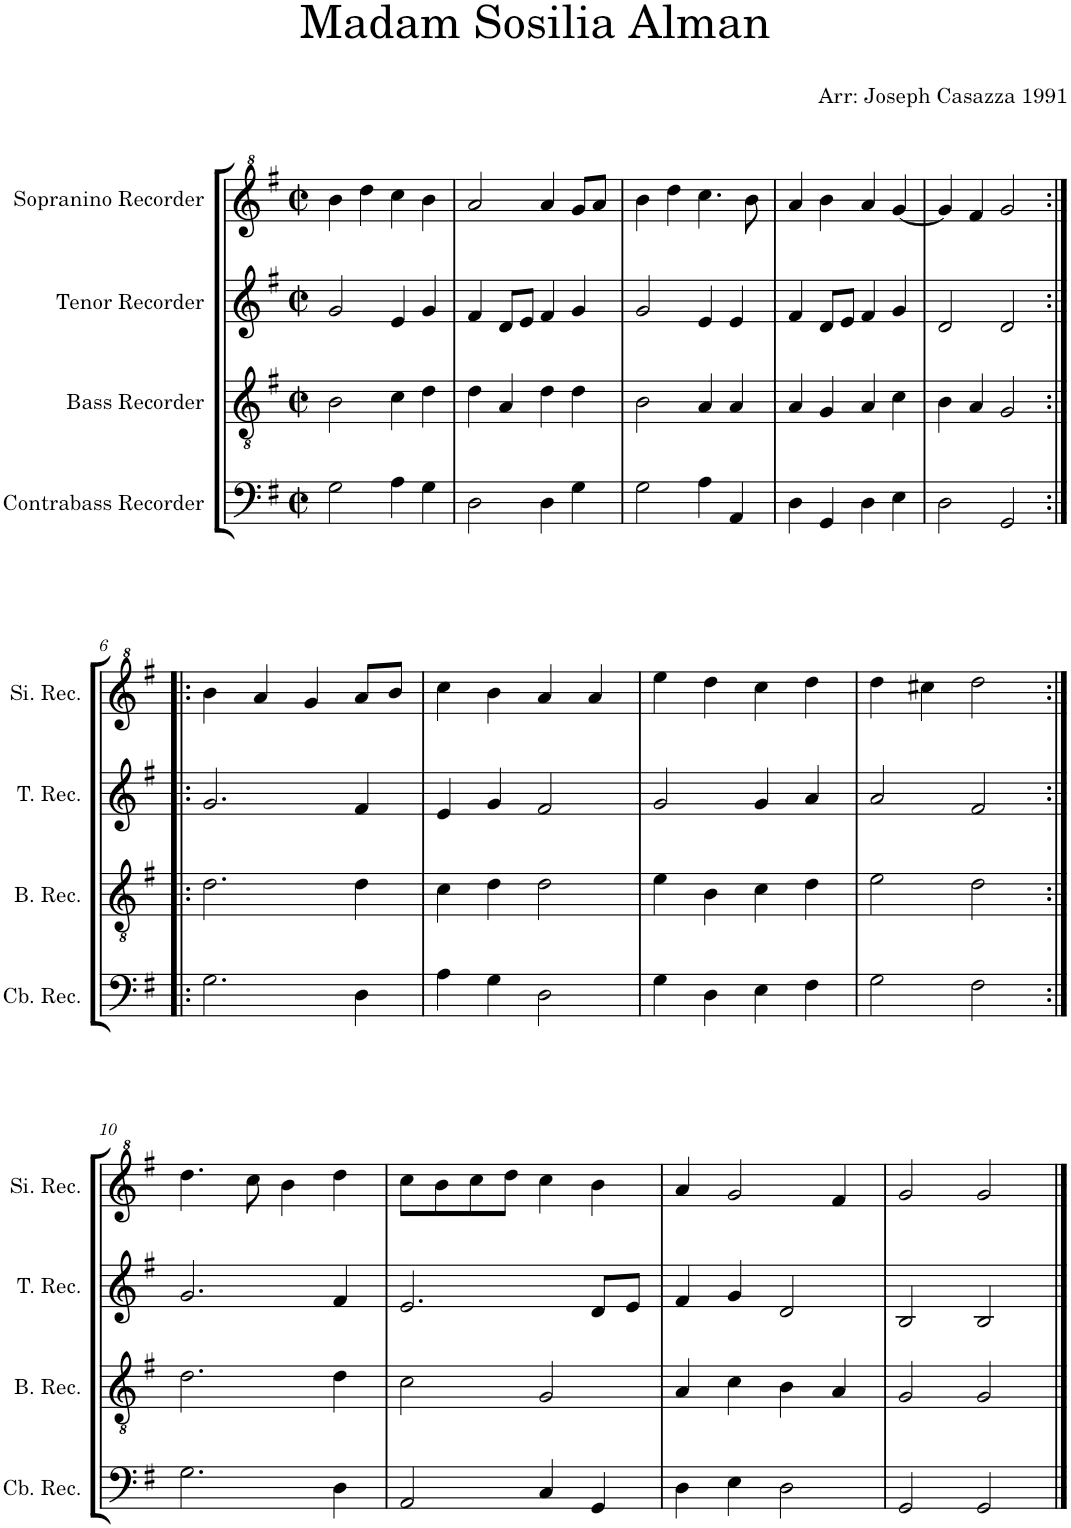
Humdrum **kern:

**kern	**kern	**kern	**kern
*part4	*part3	*part2	*part1
*staff4	*staff3	*staff2	*staff1
*I"Contrabass Recorder	*I"Bass Recorder	*I"Tenor Recorder	*I"Sopranino Recorder
*I'Cb. Rec.	*I'B. Rec.	*I'T. Rec.	*I'Si. Rec.
*clefF4	*clefGv2	*clefG2	*clefG^2
*k[f#]	*k[f#]	*k[f#]	*k[f#]
*M2/2	*M2/2	*M2/2	*M2/2
*met(c|)	*met(c|)	*met(c|)	*met(c|)
=1	=1	=1	=1
2G\	2B\	2g/	4bb\
.	.	.	4ddd\
4A\	4c\	4e/	4ccc\
4G\	4d\	4g/	4bb\
=2	=2	=2	=2
2D\	4d\	4f#/	2aa/
.	4A/	8d/L	.
.	.	8e/J	.
4D\	4d\	4f#/	4aa/
4G\	4d\	4g/	8gg/L
.	.	.	8aa/J
=3	=3	=3	=3
2G\	2B\	2g/	4bb\
.	.	.	4ddd\
4A\	4A/	4e/	4.ccc\
4AA/	4A/	4e/	.
.	.	.	8bb\
=4	=4	=4	=4
4D\	4A/	4f#/	4aa/
4GG/	4G/	8d/L	4bb\
.	.	8e/J	.
4D\	4A/	4f#/	4aa/
4E\	4c\	4g/	[4gg/
=5	=5	=5	=5
2D\	4B\	2d/	4gg/]
.	4A/	.	4ff#/
2GG/	2G/	2d/	2gg/
!!LO:LB:g=z
=6:|!|:	=6:|!|:	=6:|!|:	=6:|!|:
2.G\	2.d\	2.g/	4bb\
.	.	.	4aa/
.	.	.	4gg/
4D\	4d\	4f#/	8aa/L
.	.	.	8bb/J
=7	=7	=7	=7
4A\	4c\	4e/	4ccc\
4G\	4d\	4g/	4bb\
2D\	2d\	2f#/	4aa/
.	.	.	4aa/
=8	=8	=8	=8
4G\	4e\	2g/	4eee\
4D\	4B\	.	4ddd\
4E\	4c\	4g/	4ccc\
4F#\	4d\	4a/	4ddd\
=9	=9	=9	=9
2G\	2e\	2a/	4ddd\
.	.	.	4ccc#X\
2F#\	2d\	2f#/	2ddd\
!!LO:LB:g=z
=10:|!	=10:|!	=10:|!	=10:|!
2.G\	2.d\	2.g/	4.ddd\
.	.	.	8ccc\
.	.	.	4bb\
4D\	4d\	4f#/	4ddd\
=11	=11	=11	=11
2AA/	2c\	2.e/	8ccc\L
.	.	.	8bb\
.	.	.	8ccc\
.	.	.	8ddd\J
4C/	2G/	.	4ccc\
4GG/	.	8d/L	4bb\
.	.	8e/J	.
=12	=12	=12	=12
4D\	4A/	4f#/	4aa/
4E\	4c\	4g/	2gg/
2D\	4B\	2d/	.
.	4A/	.	4ff#/
=13	=13	=13	=13
2GG/	2G/	2B/	2gg/
2GG/	2G/	2B/	2gg/
==	==	==	==
*-	*-	*-	*-
